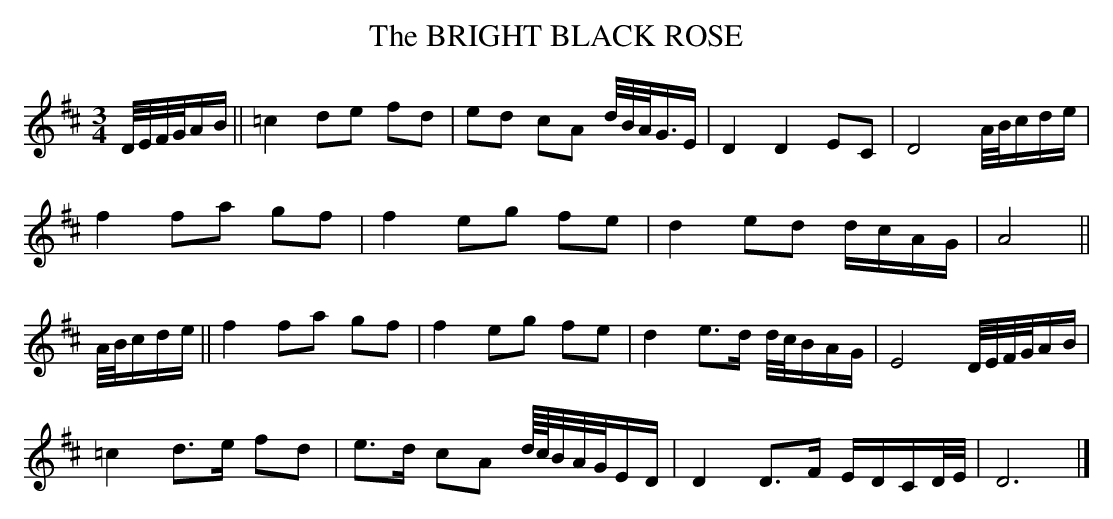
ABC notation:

X:1
T:BRIGHT BLACK ROSE, The
Y:"gracefully"
M:3/4
L:1/8
K:D
D//E//F//G//A/B/||=c2 de fd|ed cA d//B//A//G/>E|D2 D2 EC|\
D4 A//B//c/d/e/|
f2 fa gf|f2 eg fe|d2 ed d/c/A/G/|A4||
A//B//c/d/e/||f2 fa gf|f2 eg fe|d2 e>d d//c//B/A/G/|\
E4 D//E//F//G//A/B/|
=c2 d>e fd|e>d cA d///c///B//A//G//E/D/|D2 D>F E/D/C/D//E//|D6|]
